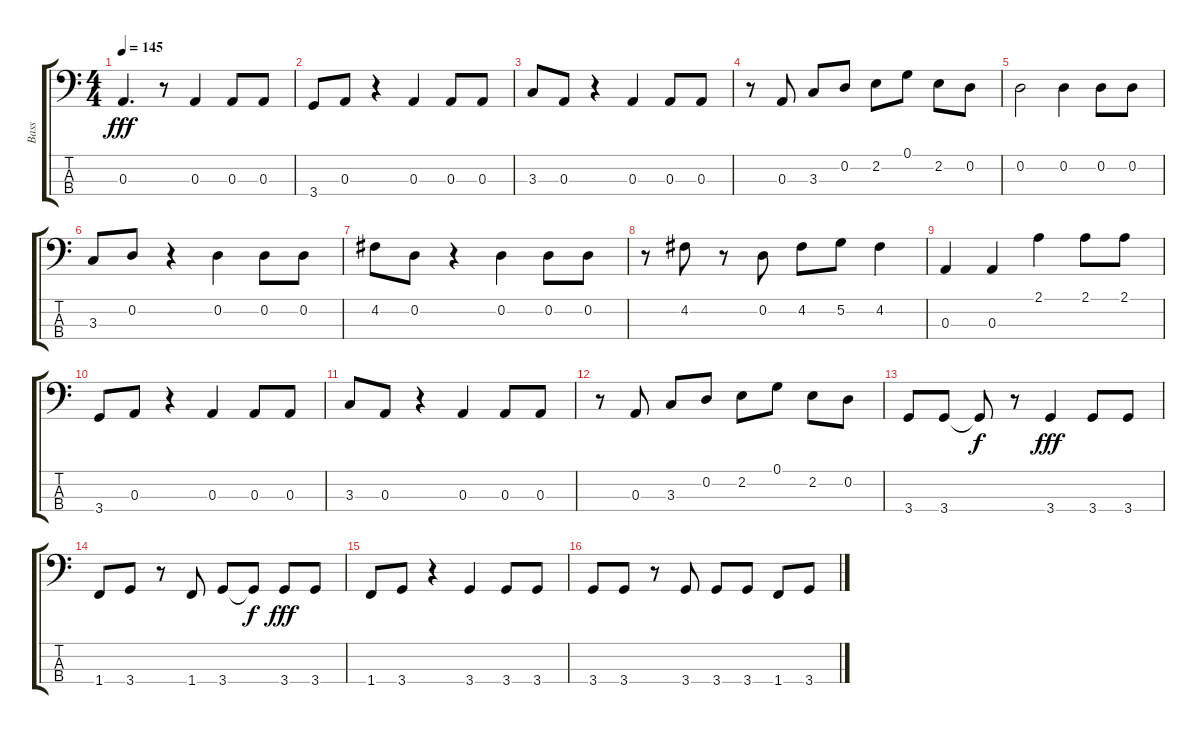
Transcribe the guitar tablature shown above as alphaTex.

\track ("Bass" "Bass") {instrument electricbasspick}
\staff {score tabs}
\tuning (G2 D2 A1 E1) {hide}
\ts (4 4)
\tempo 145
\clef f4
\ks c
0.3.4{d dy fff} r.8 0.3.4 0.3.8 0.3.8 |
3.4.8 0.3.8 r.4 0.3.4 0.3.8 0.3.8 |
3.3.8 0.3.8 r.4 0.3.4 0.3.8 0.3.8 |
r.8 0.3.8 3.3.8 0.2.8 2.2.8 0.1.8 2.2.8 0.2.8 |
0.2.2 0.2.4 0.2.8 0.2.8 |
3.3.8 0.2.8 r.4 0.2.4 0.2.8 0.2.8 |
4.2.8 0.2.8 r.4 0.2.4 0.2.8 0.2.8 |
r.8 4.2.8 r.8 0.2.8 4.2.8 5.2.8 4.2.4 |
0.3.4 0.3.4 2.1.4 2.1.8 2.1.8 |
3.4.8 0.3.8 r.4 0.3.4 0.3.8 0.3.8 |
3.3.8 0.3.8 r.4 0.3.4 0.3.8 0.3.8 |
r.8 0.3.8 3.3.8 0.2.8 2.2.8 0.1.8 2.2.8 0.2.8 |
3.4.8 3.4.8 3.4{t}.8{dy f} r.8 3.4.4{dy fff} 3.4.8 3.4.8 |
1.4.8 3.4.8 r.8 1.4.8 3.4.8 3.4{t}.8{dy f} 3.4.8{dy fff} 3.4.8 |
1.4.8 3.4.8 r.4 3.4.4 3.4.8 3.4.8 |
3.4.8 3.4.8 r.8 3.4.8 3.4.8 3.4.8 1.4.8 3.4.8
